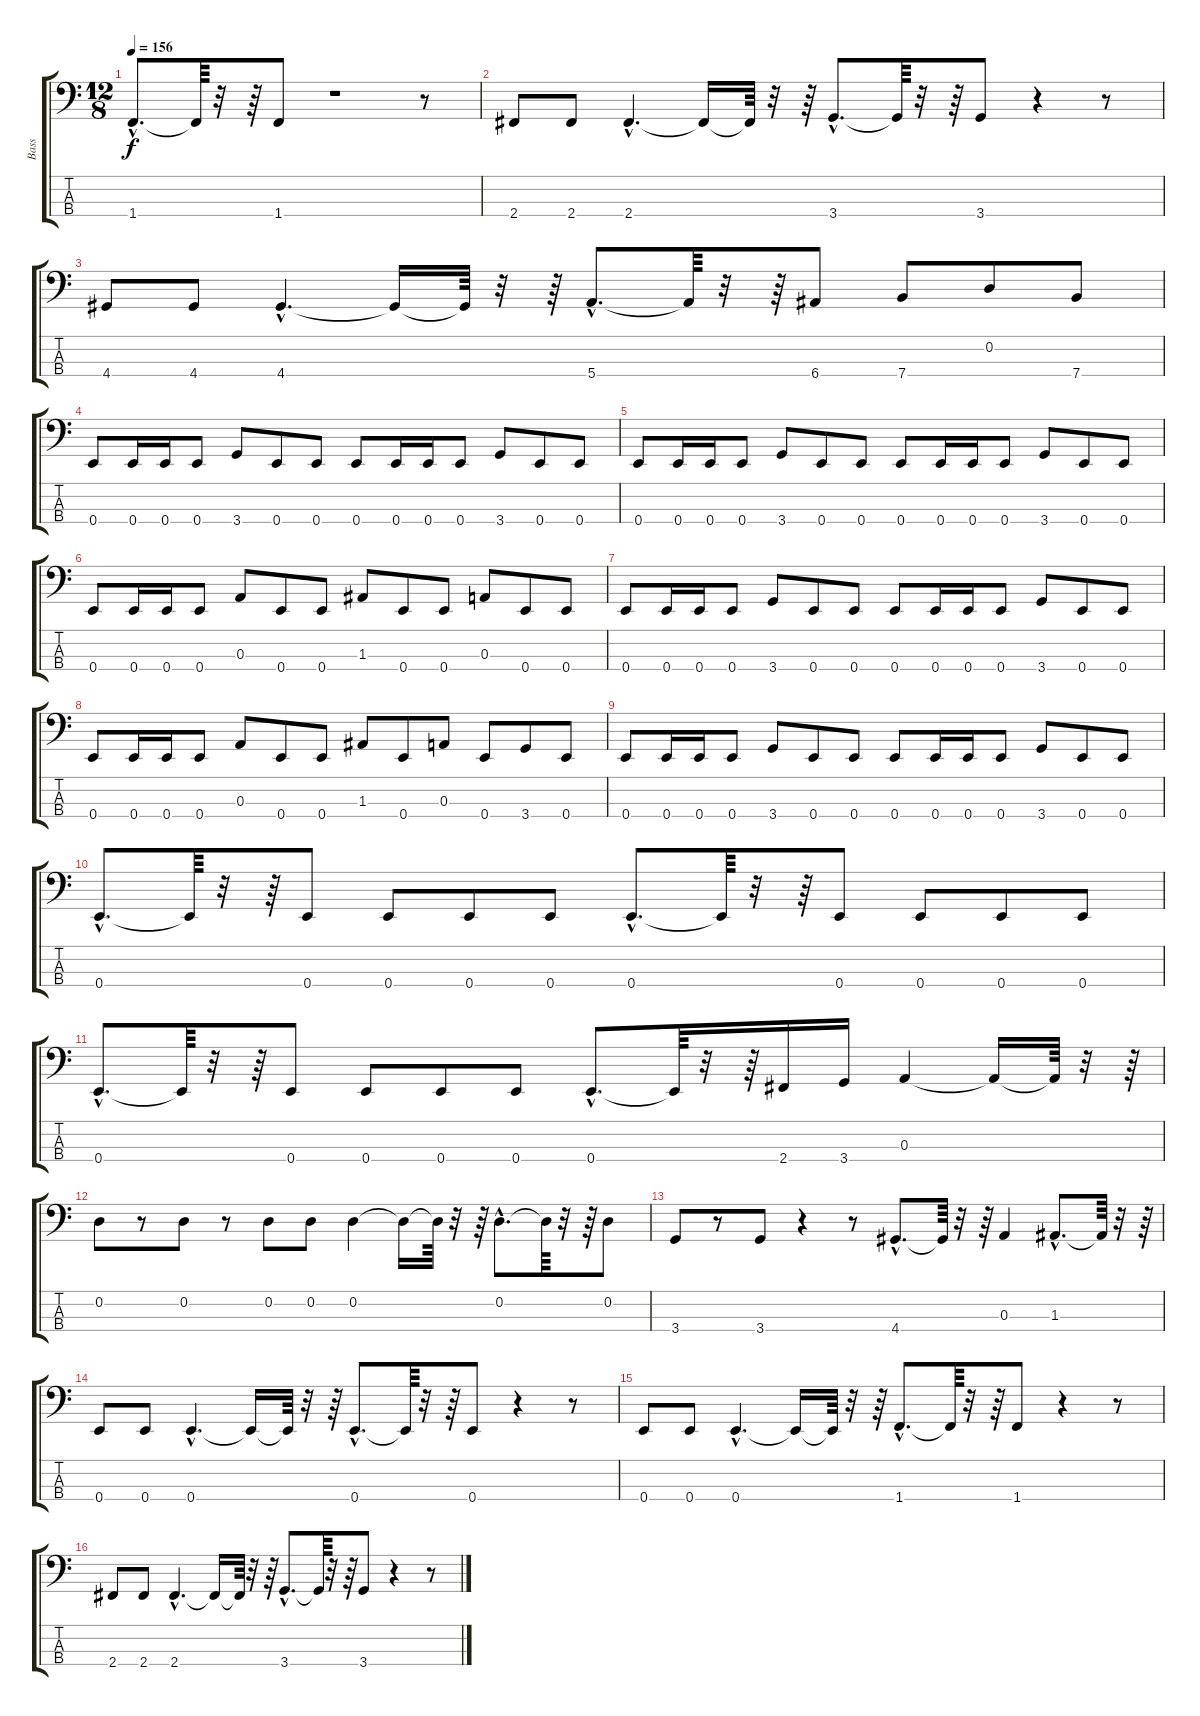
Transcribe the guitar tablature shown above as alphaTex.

\track ("Bass" "Bass") {instrument electricbassfinger}
\staff {score tabs}
\tuning (G2 D2 A1 E1) {hide}
\ts (12 8)
\tempo 156
\clef f4
\ks c
1.4{hac}.8{d dy f} 1.4{t}.64 r.32 r.64 1.4.8 r.1 r.8 |
2.4.8 2.4.8 2.4{hac}.4{d} 2.4{t}.16 2.4{t}.64 r.32 r.64 3.4{hac}.8{d} 3.4{t}.64 r.32 r.64 3.4.8 r.4 r.8 |
4.4.8 4.4.8 4.4{hac}.4{d} 4.4{t}.16 4.4{t}.64 r.32 r.64 5.4{hac}.8{d} 5.4{t}.64 r.32 r.64 6.4.8 7.4.8 0.2.8 7.4.8 |
0.4.8 0.4.16 0.4.16 0.4.8 3.4.8 0.4.8 0.4.8 0.4.8 0.4.16 0.4.16 0.4.8 3.4.8 0.4.8 0.4.8 |
0.4.8 0.4.16 0.4.16 0.4.8 3.4.8 0.4.8 0.4.8 0.4.8 0.4.16 0.4.16 0.4.8 3.4.8 0.4.8 0.4.8 |
0.4.8 0.4.16 0.4.16 0.4.8 0.3.8 0.4.8 0.4.8 1.3.8 0.4.8 0.4.8 0.3.8 0.4.8 0.4.8 |
0.4.8 0.4.16 0.4.16 0.4.8 3.4.8 0.4.8 0.4.8 0.4.8 0.4.16 0.4.16 0.4.8 3.4.8 0.4.8 0.4.8 |
0.4.8 0.4.16 0.4.16 0.4.8 0.3.8 0.4.8 0.4.8 1.3.8 0.4.8 0.3.8 0.4.8 3.4.8 0.4.8 |
0.4.8 0.4.16 0.4.16 0.4.8 3.4.8 0.4.8 0.4.8 0.4.8 0.4.16 0.4.16 0.4.8 3.4.8 0.4.8 0.4.8 |
0.4{hac}.8{d} 0.4{t}.64 r.32 r.64 0.4.8 0.4.8 0.4.8 0.4.8 0.4{hac}.8{d} 0.4{t}.64 r.32 r.64 0.4.8 0.4.8 0.4.8 0.4.8 |
0.4{hac}.8{d} 0.4{t}.64 r.32 r.64 0.4.8 0.4.8 0.4.8 0.4.8 0.4{hac}.8{d} 0.4{t}.64 r.32 r.64 2.4.16 3.4.16 0.3.4 0.3{t}.16 0.3{t}.64 r.32 r.64 |
0.2.8 r.8 0.2.8 r.8 0.2.8 0.2.8 0.2.4 0.2{t}.16 0.2{t}.64 r.32 r.64 0.2{hac}.8{d} 0.2{t}.64 r.32 r.64 0.2.8 |
3.4.8 r.8 3.4.8 r.4 r.8 4.4{hac}.8{d} 4.4{t}.64 r.32 r.64 0.3.4 1.3{hac}.8{d} 1.3{t}.64 r.32 r.64 |
0.4.8 0.4.8 0.4{hac}.4{d} 0.4{t}.16 0.4{t}.64 r.32 r.64 0.4{hac}.8{d} 0.4{t}.64 r.32 r.64 0.4.8 r.4 r.8 |
0.4.8 0.4.8 0.4{hac}.4{d} 0.4{t}.16 0.4{t}.64 r.32 r.64 1.4{hac}.8{d} 1.4{t}.64 r.32 r.64 1.4.8 r.4 r.8 |
2.4.8 2.4.8 2.4{hac}.4{d} 2.4{t}.16 2.4{t}.64 r.32 r.64 3.4{hac}.8{d} 3.4{t}.64 r.32 r.64 3.4.8 r.4 r.8
